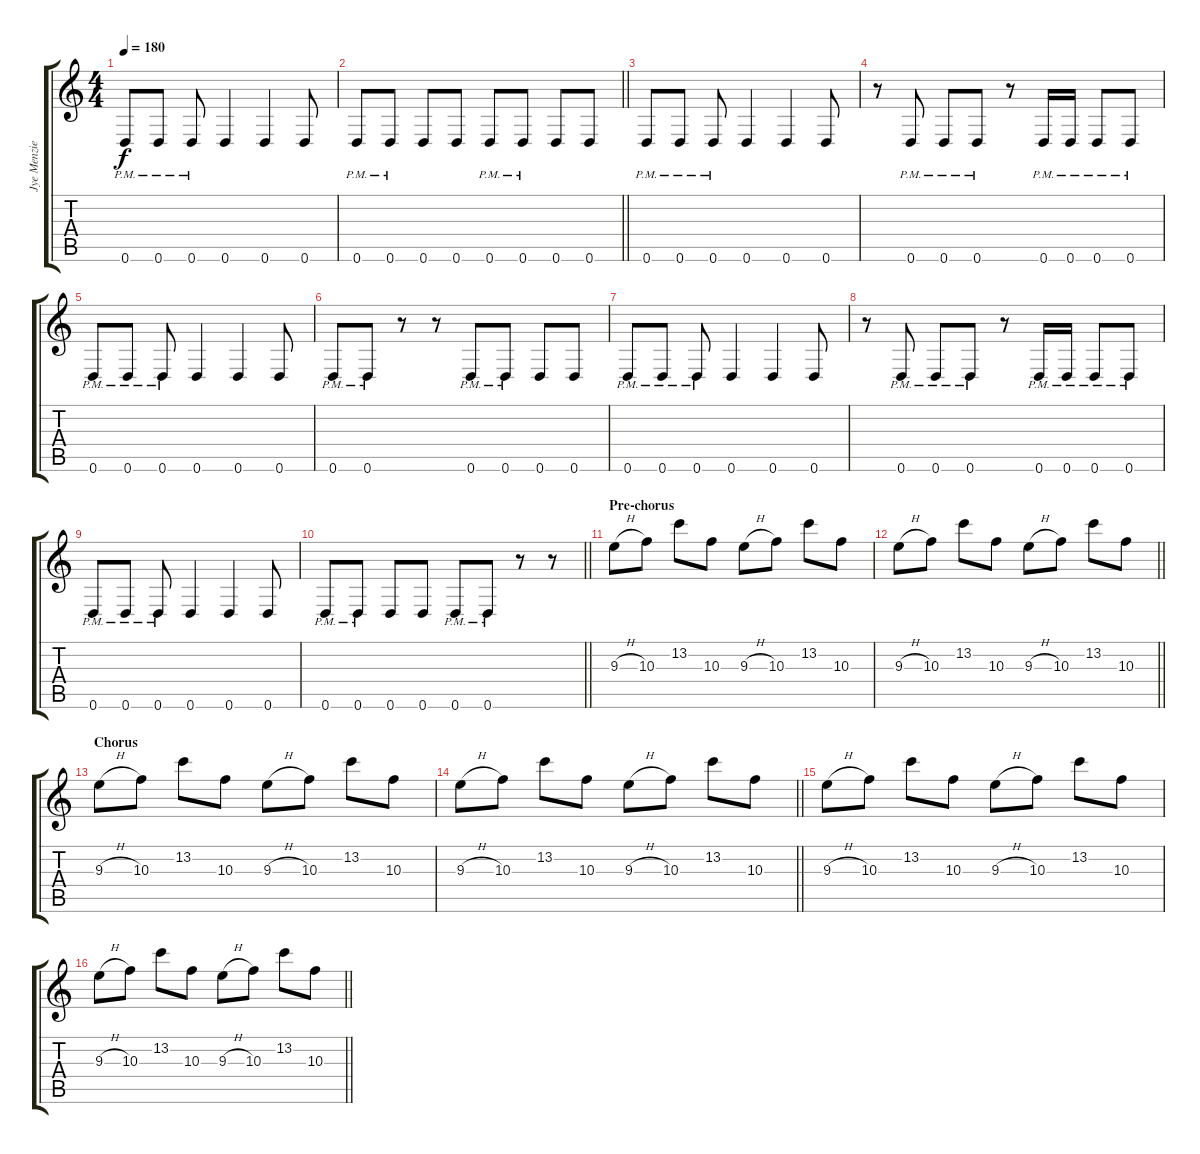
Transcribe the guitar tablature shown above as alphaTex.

\track ("Jye Menzies" "Jye Menzie") {instrument distortionguitar}
\staff {score tabs}
\tuning (E4 B3 G3 D3 A2 D2) {hide}
\ts (4 4)
\tempo 180
\clef g2
\ks c
0.6{pm}.8{dy f} 0.6{pm}.8 0.6{pm}.8 0.6.4 0.6.4 0.6.8 |
\barLineRight lightlight
0.6{pm}.8 0.6{pm}.8 0.6.8 0.6.8 0.6{pm}.8 0.6{pm}.8 0.6.8 0.6.8 |
0.6{pm}.8 0.6{pm}.8 0.6{pm}.8 0.6.4 0.6.4 0.6.8 |
r.8 0.6{pm}.8 0.6{pm}.8 0.6{pm}.8 r.8 0.6{pm}.16 0.6{pm}.16 0.6{pm}.8 0.6{pm}.8 |
0.6{pm}.8 0.6{pm}.8 0.6{pm}.8 0.6.4 0.6.4 0.6.8 |
0.6{pm}.8 0.6{pm}.8 r.8 r.8 0.6{pm}.8 0.6{pm}.8 0.6.8{balance 16} 0.6.8 |
0.6{pm}.8{balance 8} 0.6{pm}.8 0.6{pm}.8 0.6.4 0.6.4 0.6.8 |
r.8 0.6{pm}.8 0.6{pm}.8 0.6{pm}.8 r.8 0.6{pm}.16 0.6{pm}.16 0.6{pm}.8 0.6{pm}.8 |
0.6{pm}.8 0.6{pm}.8 0.6{pm}.8 0.6.4 0.6.4 0.6.8 |
\barLineRight lightlight
0.6{pm}.8 0.6{pm}.8 0.6.8{balance 0} 0.6.8 0.6{pm}.8{balance 8} 0.6{pm}.8 r.8 r.8 |
\section ("" "Pre-chorus")
9.3{h}.8 10.3.8 13.2.8 10.3.8 9.3{h}.8 10.3.8 13.2.8 10.3.8 |
\barLineRight lightlight
9.3{h}.8 10.3.8 13.2.8 10.3.8 9.3{h}.8 10.3.8 13.2.8 10.3.8 |
\section ("" "Chorus")
9.3{h}.8 10.3.8 13.2.8 10.3.8 9.3{h}.8 10.3.8 13.2.8 10.3.8 |
\barLineRight lightlight
9.3{h}.8 10.3.8 13.2.8 10.3.8 9.3{h}.8 10.3.8 13.2.8 10.3.8 |
9.3{h}.8 10.3.8 13.2.8 10.3.8 9.3{h}.8 10.3.8 13.2.8 10.3.8 |
\barLineRight lightlight
9.3{h}.8 10.3.8 13.2.8 10.3.8 9.3{h}.8 10.3.8 13.2.8 10.3.8
